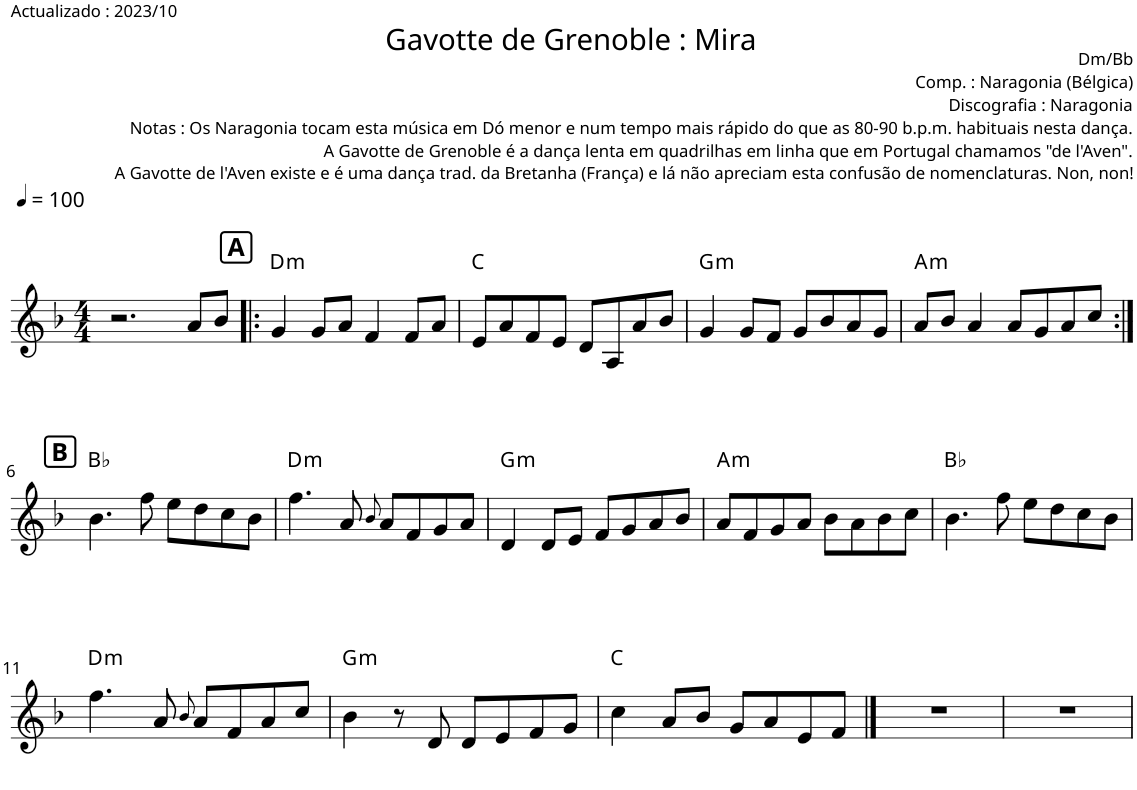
**kern	**harte
*part1	*part1
*staff1	*
*I"Piano	*
*I'Pno.	*
*clefG2	*
*k[b-]	*
*M4/4	*
*MM100	*
=1	=1
2.r	.
8a/L	.
8b-/J	.
!!LO:REH:place=s1:a:B:cj:fs=12:t=A
=2!|:	=2!|:
!	!LO:H:kt=m
4g/	D:min
8g/L	.
8a/J	.
4f/	.
8f/L	.
8a/J	.
=3	=3
8e/L	C:maj
8a/	.
8f/	.
8e/J	.
8d/L	.
8A/	.
8a/	.
8b-/J	.
=4	=4
!	!LO:H:kt=m
4g/	G:min
8g/L	.
8f/J	.
8g/L	.
8b-/	.
8a/	.
8g/J	.
=5	=5
!	!LO:H:kt=m
8a/L	A:min
8b-/J	.
4a/	.
8a/L	.
8g/	.
8a/	.
8cc/J	.
!!LO:LB:g=z
!!LO:REH:place=s1:a:B:cj:fs=12:t=B
=6:|!	=6:|!
4.b-\	Bb:maj
8ff\	.
8ee\L	.
8dd\	.
8cc\	.
8b-\J	.
=7	=7
!	!LO:H:kt=m
4.ff\	D:min
8a/	.
8qb-/	.
8a/L	.
8f/	.
8g/	.
8a/J	.
=8	=8
!	!LO:H:kt=m
4d/	G:min
8d/L	.
8e/J	.
8f/L	.
8g/	.
8a/	.
8b-/J	.
=9	=9
!	!LO:H:kt=m
8a/L	A:min
8f/	.
8g/	.
8a/J	.
8b-\L	.
8a\	.
8b-\	.
8cc\J	.
=10	=10
4.b-\	Bb:maj
8ff\	.
8ee\L	.
8dd\	.
8cc\	.
8b-\J	.
!!LO:LB:g=z
=11	=11
!	!LO:H:kt=m
4.ff\	D:min
8a/	.
8qb-/	.
8a/L	.
8f/	.
8a/	.
8cc/J	.
=12	=12
!	!LO:H:kt=m
4b-\	G:min
8r	.
8d/	.
8d/L	.
8e/	.
8f/	.
8g/J	.
=13	=13
4cc\	C:maj
8a/L	.
8b-/J	.
8g/L	.
8a/	.
8e/	.
8f/J	.
==14	==14
1r	.
=15	=15
1r	.
=	=
*-	*-
